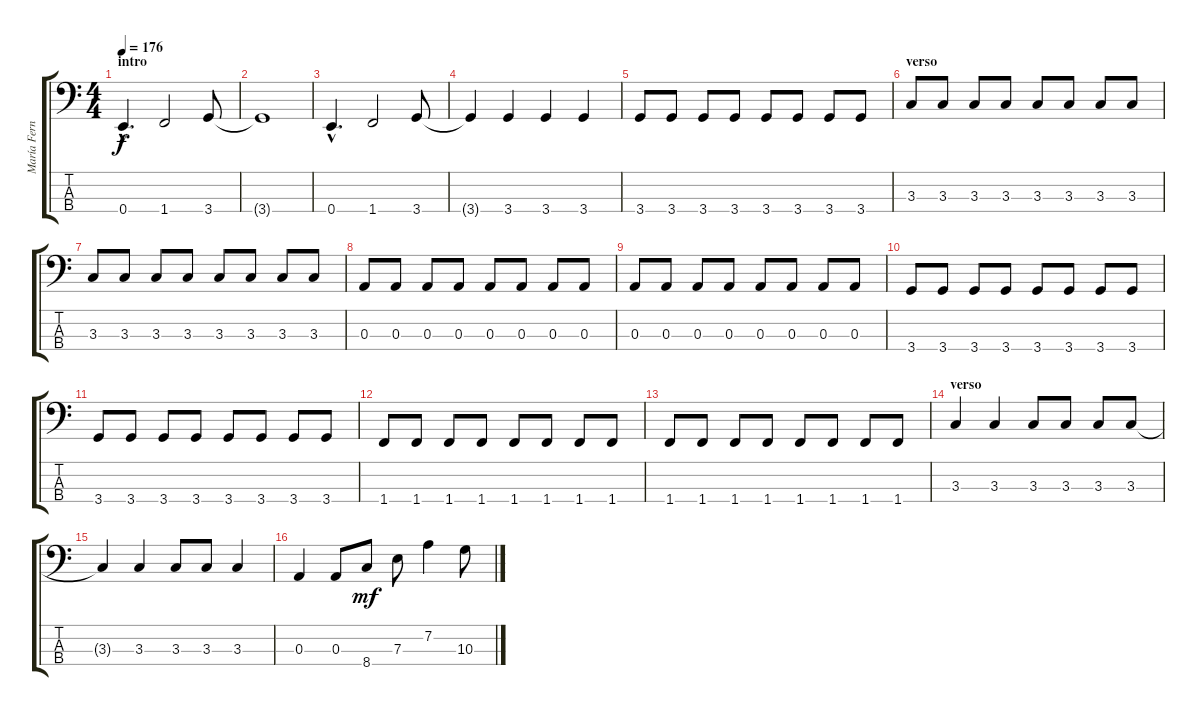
\track ("María Fernanda (bajo)" "María Fern") {instrument electricbassfinger}
\staff {score tabs}
\tuning (G2 D2 A1 E1) {hide}
\ts (4 4)
\section ("" "intro")
\tempo 176
\clef f4
\ks c
0.4{hac}.4{d dy f instrument electricbassfinger} 1.4.2 3.4.8 |
3.4{t}.1 |
0.4{hac}.4{d} 1.4.2 3.4.8 |
3.4{t}.4 3.4.4 3.4.4 3.4.4 |
3.4.8 3.4.8 3.4.8 3.4.8 3.4.8 3.4.8 3.4.8 3.4.8 |
\section ("" "verso")
3.3.8 3.3.8 3.3.8 3.3.8 3.3.8 3.3.8 3.3.8 3.3.8 |
3.3.8 3.3.8 3.3.8 3.3.8 3.3.8 3.3.8 3.3.8 3.3.8 |
0.3.8 0.3.8 0.3.8 0.3.8 0.3.8 0.3.8 0.3.8 0.3.8 |
0.3.8 0.3.8 0.3.8 0.3.8 0.3.8 0.3.8 0.3.8 0.3.8 |
3.4.8 3.4.8 3.4.8 3.4.8 3.4.8 3.4.8 3.4.8 3.4.8 |
3.4.8 3.4.8 3.4.8 3.4.8 3.4.8 3.4.8 3.4.8 3.4.8 |
1.4.8 1.4.8 1.4.8 1.4.8 1.4.8 1.4.8 1.4.8 1.4.8 |
1.4.8 1.4.8 1.4.8 1.4.8 1.4.8 1.4.8 1.4.8 1.4.8 |
\section ("" "verso")
3.3.4 3.3.4 3.3.8 3.3.8 3.3.8 3.3.8 |
3.3{t}.4 3.3.4 3.3.8 3.3.8 3.3.4 |
0.3.4 0.3.8 8.4.8{dy mf} 7.3.8 7.2.4 10.3.8
